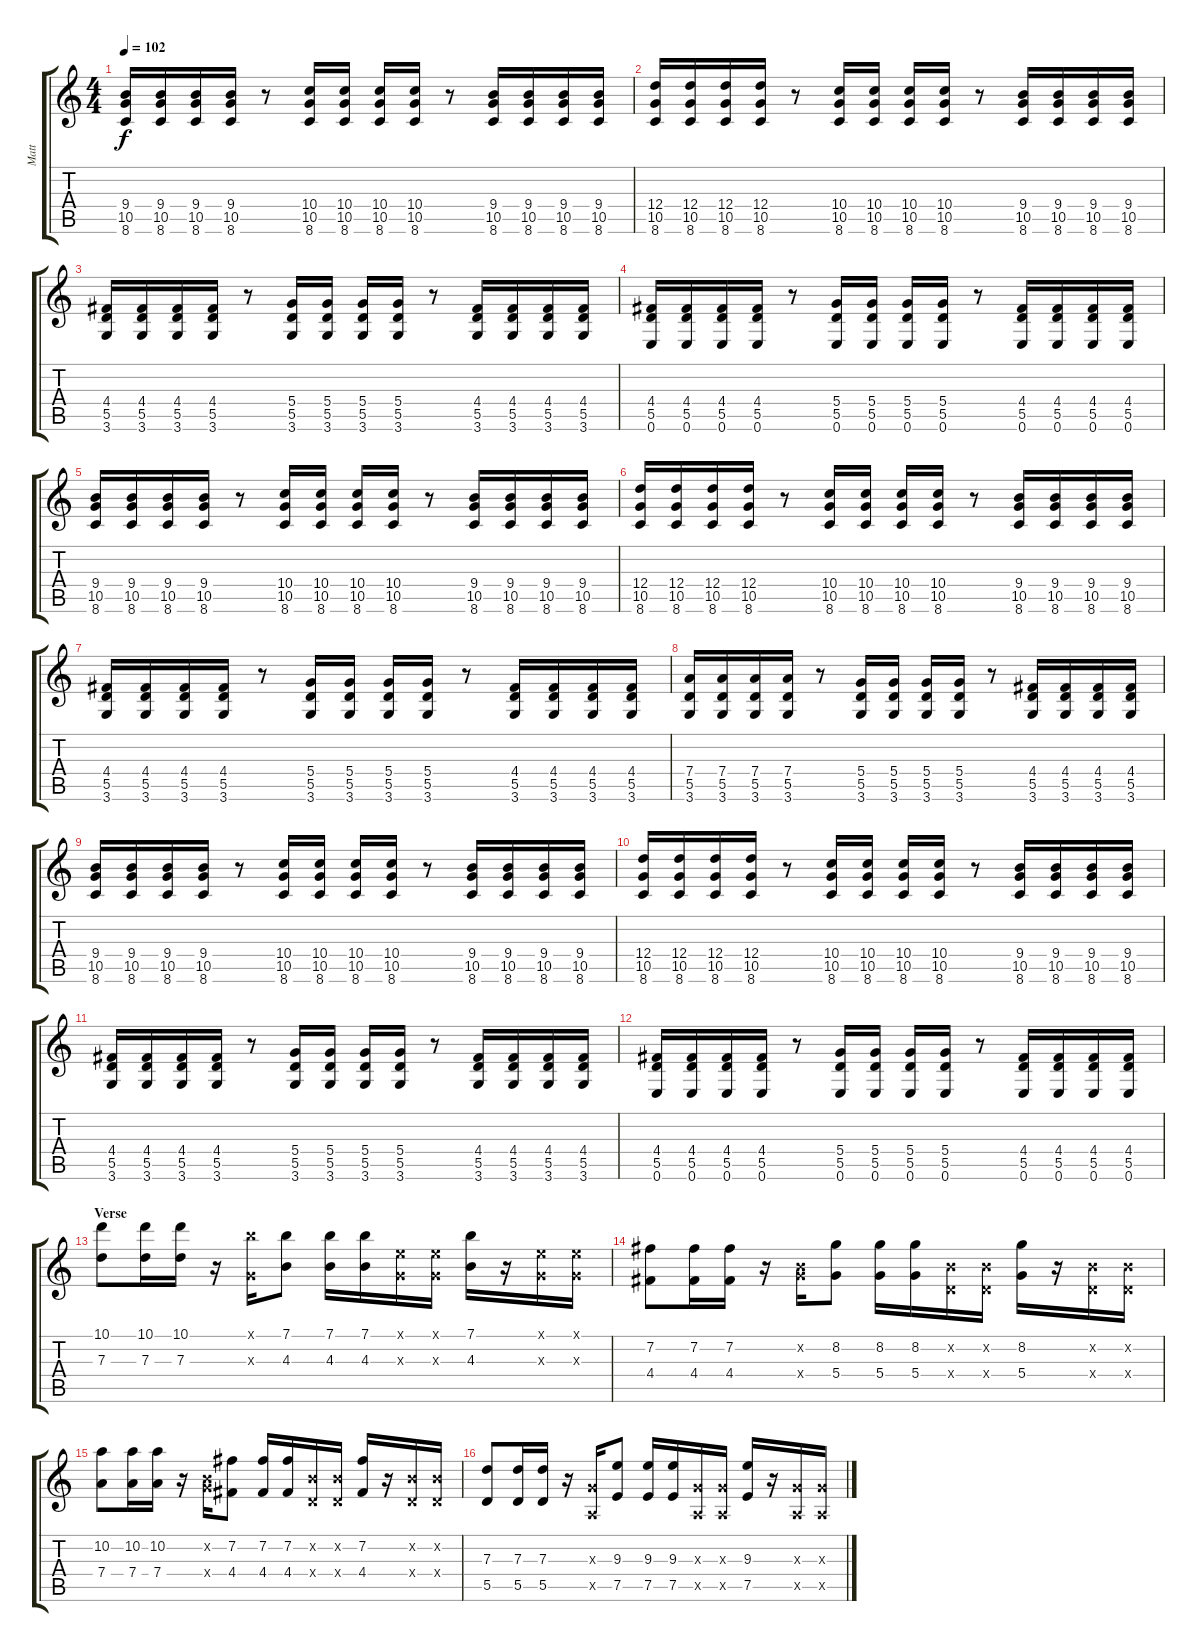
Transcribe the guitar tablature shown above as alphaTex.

\track ("Matt" "Matt") {instrument acousticguitarsteel}
\staff {score tabs}
\tuning (E4 B3 G3 D3 A2 E2) {hide}
\ts (4 4)
\tempo 102
\clef g2
\ks c
(9.4 10.5 8.6).16{dy f} (9.4 10.5 8.6).16 (9.4 10.5 8.6).16 (9.4 10.5 8.6).16 r.8 (10.4 10.5 8.6).16 (10.4 10.5 8.6).16 (10.4 10.5 8.6).16 (10.4 10.5 8.6).16 r.8 (9.4 10.5 8.6).16 (9.4 10.5 8.6).16 (9.4 10.5 8.6).16 (9.4 10.5 8.6).16 |
(12.4 10.5 8.6).16 (12.4 10.5 8.6).16 (12.4 10.5 8.6).16 (12.4 10.5 8.6).16 r.8 (10.4 10.5 8.6).16 (10.4 10.5 8.6).16 (10.4 10.5 8.6).16 (10.4 10.5 8.6).16 r.8 (9.4 10.5 8.6).16 (9.4 10.5 8.6).16 (9.4 10.5 8.6).16 (9.4 10.5 8.6).16 |
(4.4 5.5 3.6).16 (4.4 5.5 3.6).16 (4.4 5.5 3.6).16 (4.4 5.5 3.6).16 r.8 (5.4 5.5 3.6).16 (5.4 5.5 3.6).16 (5.4 5.5 3.6).16 (5.4 5.5 3.6).16 r.8 (4.4 5.5 3.6).16 (4.4 5.5 3.6).16 (4.4 5.5 3.6).16 (4.4 5.5 3.6).16 |
(4.4 5.5 0.6).16 (4.4 5.5 0.6).16 (4.4 5.5 0.6).16 (4.4 5.5 0.6).16 r.8 (5.4 5.5 0.6).16 (5.4 5.5 0.6).16 (5.4 5.5 0.6).16 (5.4 5.5 0.6).16 r.8 (4.4 5.5 0.6).16 (4.4 5.5 0.6).16 (4.4 5.5 0.6).16 (4.4 5.5 0.6).16 |
(9.4 10.5 8.6).16{volume 12 instrument distortionguitar} (9.4 10.5 8.6).16 (9.4 10.5 8.6).16 (9.4 10.5 8.6).16 r.8 (10.4 10.5 8.6).16 (10.4 10.5 8.6).16 (10.4 10.5 8.6).16 (10.4 10.5 8.6).16 r.8 (9.4 10.5 8.6).16 (9.4 10.5 8.6).16 (9.4 10.5 8.6).16 (9.4 10.5 8.6).16 |
(12.4 10.5 8.6).16 (12.4 10.5 8.6).16 (12.4 10.5 8.6).16 (12.4 10.5 8.6).16 r.8 (10.4 10.5 8.6).16 (10.4 10.5 8.6).16 (10.4 10.5 8.6).16 (10.4 10.5 8.6).16 r.8 (9.4 10.5 8.6).16 (9.4 10.5 8.6).16 (9.4 10.5 8.6).16 (9.4 10.5 8.6).16 |
(4.4 5.5 3.6).16 (4.4 5.5 3.6).16 (4.4 5.5 3.6).16 (4.4 5.5 3.6).16 r.8 (5.4 5.5 3.6).16 (5.4 5.5 3.6).16 (5.4 5.5 3.6).16 (5.4 5.5 3.6).16 r.8 (4.4 5.5 3.6).16 (4.4 5.5 3.6).16 (4.4 5.5 3.6).16 (4.4 5.5 3.6).16 |
(7.4 5.5 3.6).16 (7.4 5.5 3.6).16 (7.4 5.5 3.6).16 (7.4 5.5 3.6).16 r.8 (5.4 5.5 3.6).16 (5.4 5.5 3.6).16 (5.4 5.5 3.6).16 (5.4 5.5 3.6).16 r.8 (4.4 5.5 3.6).16 (4.4 5.5 3.6).16 (4.4 5.5 3.6).16 (4.4 5.5 3.6).16 |
(9.4 10.5 8.6).16 (9.4 10.5 8.6).16 (9.4 10.5 8.6).16 (9.4 10.5 8.6).16 r.8 (10.4 10.5 8.6).16 (10.4 10.5 8.6).16 (10.4 10.5 8.6).16 (10.4 10.5 8.6).16 r.8 (9.4 10.5 8.6).16 (9.4 10.5 8.6).16 (9.4 10.5 8.6).16 (9.4 10.5 8.6).16 |
(12.4 10.5 8.6).16 (12.4 10.5 8.6).16 (12.4 10.5 8.6).16 (12.4 10.5 8.6).16 r.8 (10.4 10.5 8.6).16 (10.4 10.5 8.6).16 (10.4 10.5 8.6).16 (10.4 10.5 8.6).16 r.8 (9.4 10.5 8.6).16 (9.4 10.5 8.6).16 (9.4 10.5 8.6).16 (9.4 10.5 8.6).16 |
(4.4 5.5 3.6).16 (4.4 5.5 3.6).16 (4.4 5.5 3.6).16 (4.4 5.5 3.6).16 r.8 (5.4 5.5 3.6).16 (5.4 5.5 3.6).16 (5.4 5.5 3.6).16 (5.4 5.5 3.6).16 r.8 (4.4 5.5 3.6).16 (4.4 5.5 3.6).16 (4.4 5.5 3.6).16 (4.4 5.5 3.6).16 |
(4.4 5.5 0.6).16 (4.4 5.5 0.6).16 (4.4 5.5 0.6).16 (4.4 5.5 0.6).16 r.8 (5.4 5.5 0.6).16 (5.4 5.5 0.6).16 (5.4 5.5 0.6).16 (5.4 5.5 0.6).16 r.8 (4.4 5.5 0.6).16 (4.4 5.5 0.6).16 (4.4 5.5 0.6).16 (4.4 5.5 0.6).16 |
\section ("" "Verse")
(10.1 7.3).8{volume 11 instrument acousticguitarsteel} (10.1 7.3).16 (10.1 7.3).16 r.16 (7.1{x} 0.3{x}).16 (7.1 4.3).8 (7.1 4.3).16 (7.1 4.3).16 (0.1{x} 0.3{x}).16 (0.1{x} 0.3{x}).16 (7.1 4.3).16 r.16 (0.1{x} 0.3{x}).16 (0.1{x} 0.3{x}).16 |
(7.2 4.4).8 (7.2 4.4).16 (7.2 4.4).16 r.16 (0.2{x} 5.4{x}).16 (8.2 5.4).8 (8.2 5.4).16 (8.2 5.4).16 (0.2{x} 0.4{x}).16 (0.2{x} 0.4{x}).16 (8.2 5.4).16 r.16 (0.2{x} 0.4{x}).16 (0.2{x} 0.4{x}).16 |
(10.2 7.4).8 (10.2 7.4).16 (10.2 7.4).16 r.16 (0.2{x} 5.4{x}).16 (7.2 4.4).8 (7.2 4.4).16 (7.2 4.4).16 (0.2{x} 0.4{x}).16 (0.2{x} 0.4{x}).16 (7.2 4.4).16 r.16 (0.2{x} 0.4{x}).16 (0.2{x} 0.4{x}).16 |
(7.3 5.5).8 (7.3 5.5).16 (7.3 5.5).16 r.16 (0.3{x} 0.5{x}).16 (9.3 7.5).8 (9.3 7.5).16 (9.3 7.5).16 (0.3{x} 0.5{x}).16 (0.3{x} 0.5{x}).16 (9.3 7.5).16 r.16 (0.3{x} 0.5{x}).16 (0.3{x} 0.5{x}).16
